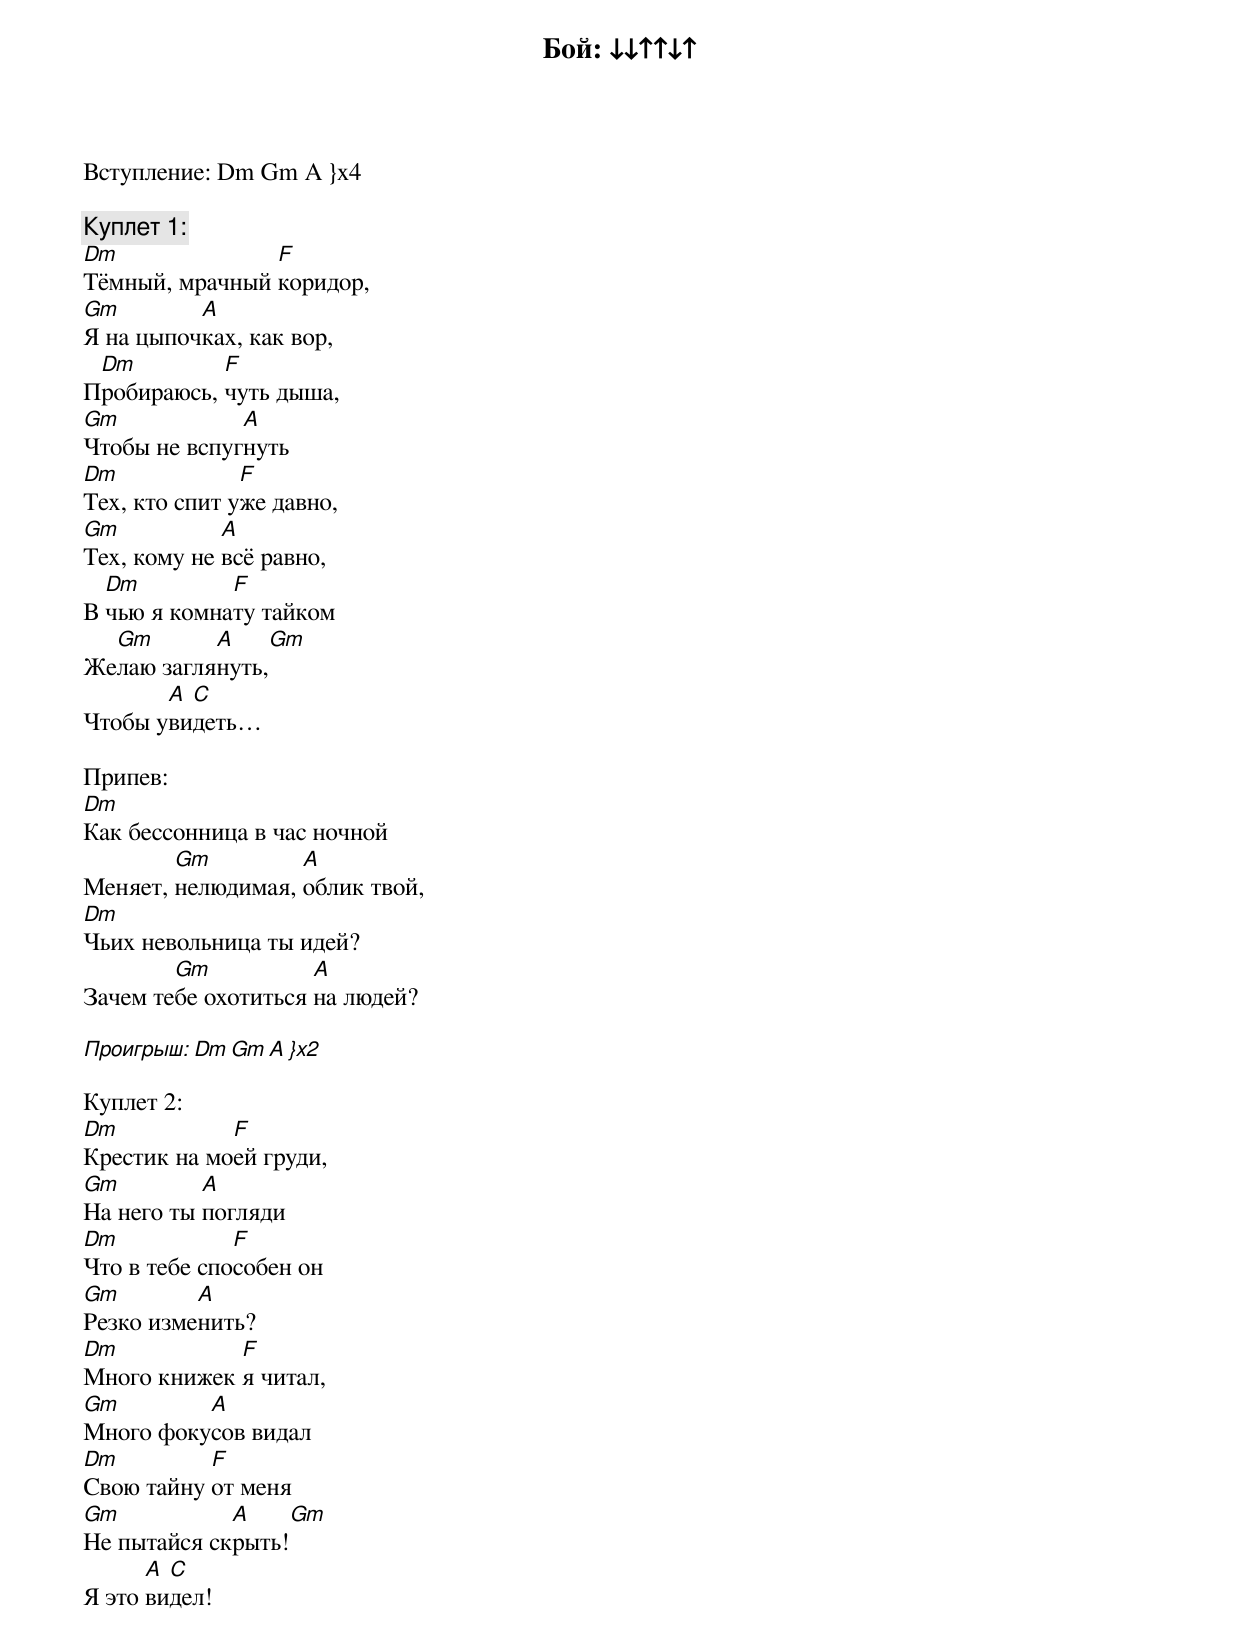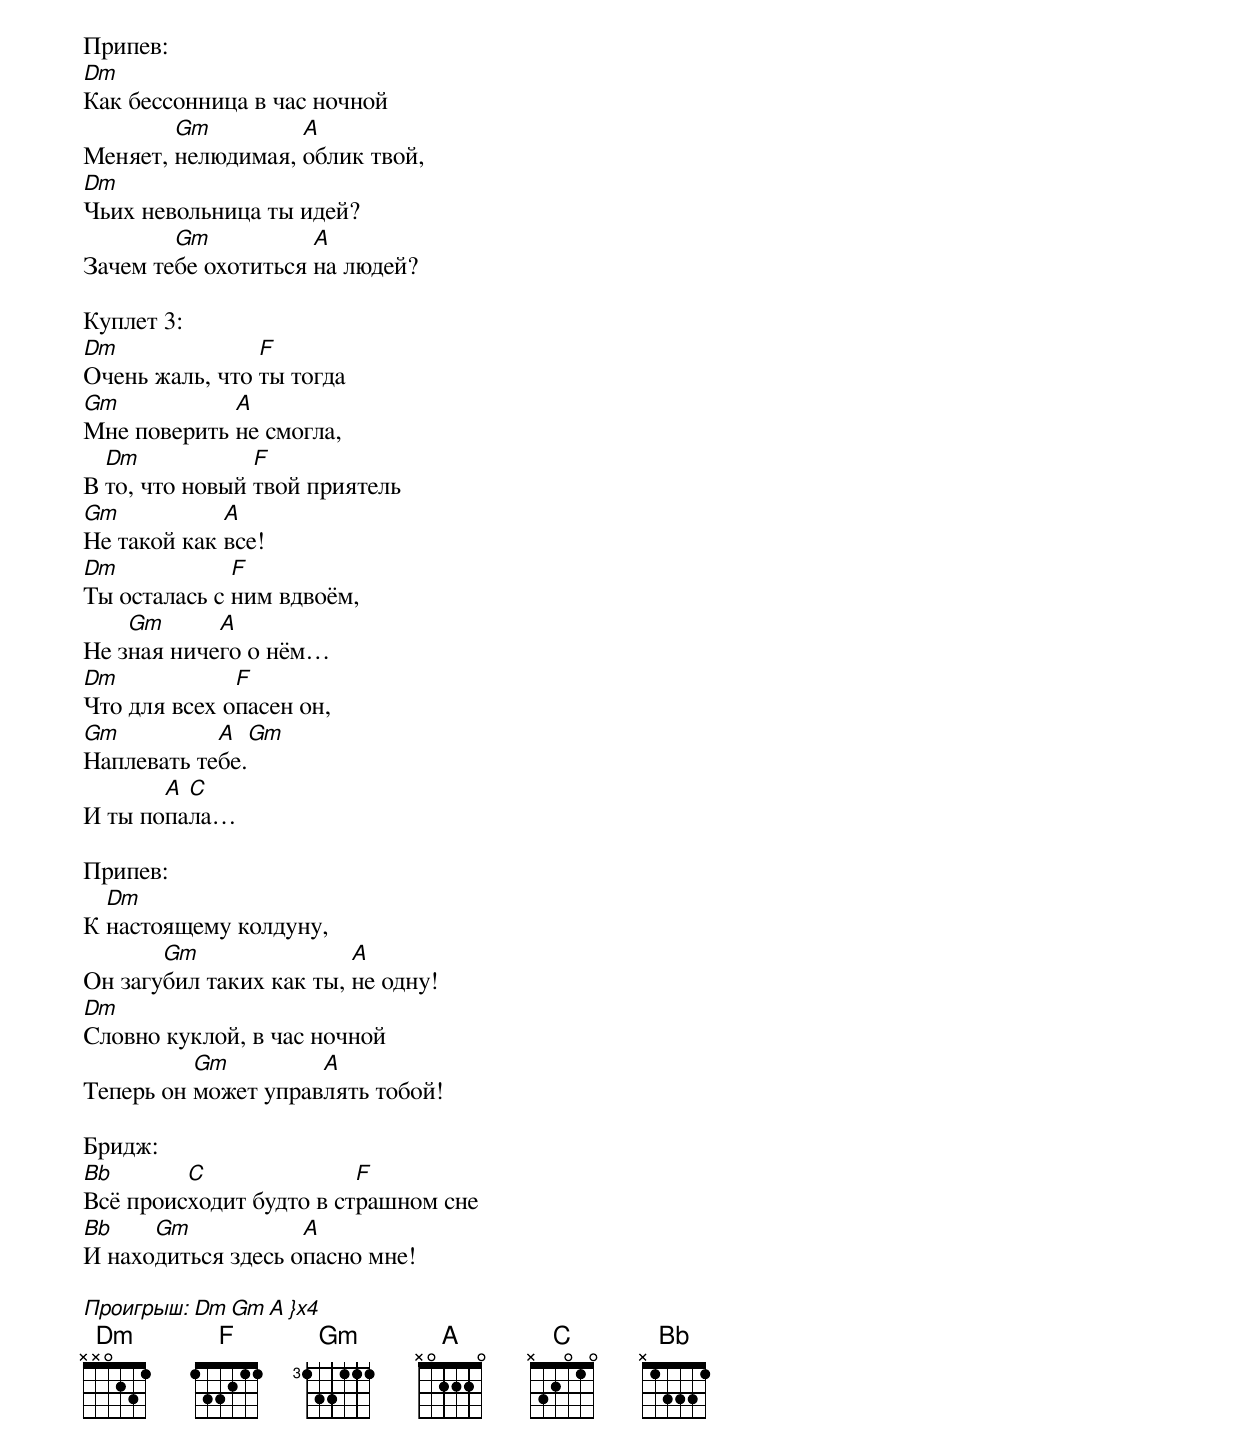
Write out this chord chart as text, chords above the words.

Бой: ↓↓↑↑↓↑
Вступление: Dm Gm A }x4

Куплет 1:
Dm              F
Тёмный, мрачный коридор,
Gm        A
Я на цыпочках, как вор,
 Dm         F
Пробираюсь, чуть дыша,
Gm            A
Чтобы не вспугнуть
Dm             F
Тех, кто спит уже давно,
Gm           A
Тех, кому не всё равно,
  Dm         F
В чью я комнату тайком
  Gm       A    Gm
Желаю заглянуть,
       A C
Чтобы увидеть…

Припев:
Dm
Как бессонница в час ночной
        Gm         A
Меняет, нелюдимая, облик твой,
Dm
Чьих невольница ты идей?
        Gm           A
Зачем тебе охотиться на людей?

Проигрыш: Dm Gm A }x2

Куплет 2:
Dm           F
Крестик на моей груди,
Gm         A
На него ты погляди
Dm            F
Что в тебе способен он
Gm        A
Резко изменить?
Dm           F
Много книжек я читал,
Gm        A
Много фокусов видал
Dm         F
Свою тайну от меня
Gm           A    Gm
Не пытайся скрыть!
      A C
Я это видел!

Припев:
Dm
Как бессонница в час ночной
        Gm         A
Меняет, нелюдимая, облик твой,
Dm
Чьих невольница ты идей?
        Gm           A
Зачем тебе охотиться на людей?

Куплет 3:
Dm              F
Очень жаль, что ты тогда
Gm           A
Мне поверить не смогла,
  Dm            F
В то, что новый твой приятель
Gm           A
Не такой как все!
Dm            F
Ты осталась с ним вдвоём,
    Gm      A
Не зная ничего о нём…
Dm            F
Что для всех опасен он,
Gm          A  Gm
Наплевать тебе.
       A C
И ты попала…

Припев:
  Dm
К настоящему колдуну,
       Gm                A
Он загубил таких как ты, не одну!
Dm
Словно куклой, в час ночной
          Gm         A
Теперь он может управлять тобой!

Бридж:
Bb       C               F
Всё происходит будто в страшном сне
Bb    Gm            A
И находиться здесь опасно мне!

Проигрыш: Dm Gm A }x4
